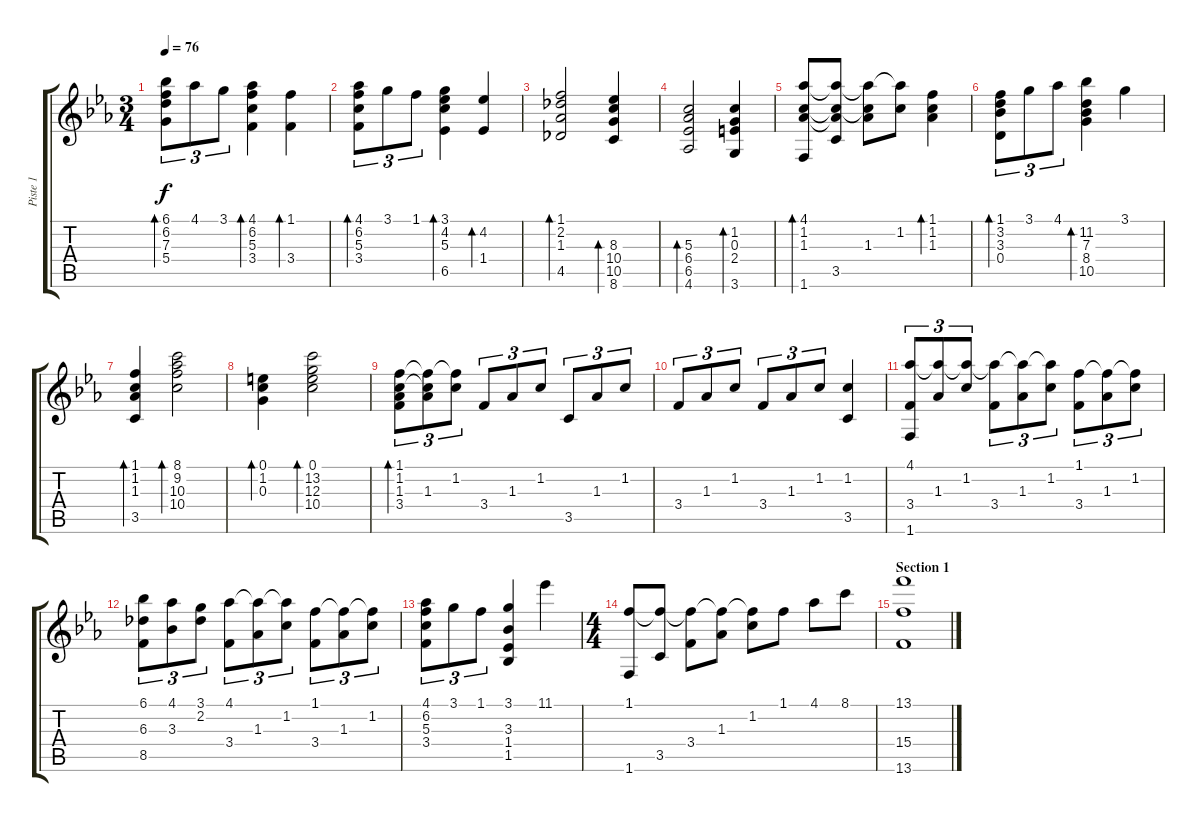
\track ("Piste 1" "Piste 1") {instrument acousticguitarnylon}
\staff {score tabs}
\tuning (E4 B3 G3 D3 A2 E2) {hide}
\ts (3 4)
\tempo 76
\clef g2
\ks eb
(6.1 6.2 7.3 5.4).8{tu (3 2) bd 30 dy f} 4.1.8{tu (3 2)} 3.1.8{tu (3 2)} (4.1 6.2 5.3 3.4).4{bd 120} (1.1 3.4).4{bd 120} |
(4.1 6.2 5.3 3.4).8{tu (3 2) bd 30} 3.1.8{tu (3 2)} 1.1.8{tu (3 2)} (3.1 4.2 5.3 6.5).4{bd 120} (4.2 1.4).4{bd 30} |
(1.1 2.2 1.3 4.5).2{bd 120} (8.3 10.4 10.5 8.6).4{bd 120} |
(5.3 6.4 6.5 4.6).2{bd 120} (1.2 0.3 2.4 3.6).4{bd 120} |
(4.1 1.2 1.3 1.6).8{bd 30} (4.1{t} 1.2{t} 1.3{t} 3.5).8 (4.1{t} 1.2{t} 1.3).8 (4.1{t} 1.2).8 (1.1 1.2 1.3).4{bd 120} |
(1.1 3.2 3.3 0.4).8{tu (3 2) bd 30} 3.1.8{tu (3 2)} 4.1.8{tu (3 2)} (11.2 7.3 8.4 10.5).4{bd 120} 3.1.4 |
(1.1 1.2 1.3 3.5).4{bd 120} (8.1 9.2 10.3 10.4).2{bd 120} |
(0.1 1.2 0.3).4{bd 120} (0.1 13.2 12.3 10.4).2{bd 120} |
(1.1 1.2 1.3 3.4).8{tu (3 2) bd 30} (1.1{t} 1.2{t} 1.3).8{tu (3 2)} (1.1{t} 1.2).8{tu (3 2)} 3.4.8{tu (3 2)} 1.3.8{tu (3 2)} 1.2.8{tu (3 2)} 3.5.8{tu (3 2)} 1.3.8{tu (3 2)} 1.2.8{tu (3 2)} |
3.4.8{tu (3 2)} 1.3.8{tu (3 2)} 1.2.8{tu (3 2)} 3.4.8{tu (3 2)} 1.3.8{tu (3 2)} 1.2.8{tu (3 2)} (1.2 3.5).4 |
(4.1 3.4 1.6).8{tu (3 2)} (4.1{t} 1.3).8{tu (3 2)} (4.1{t} 1.2).8{tu (3 2)} (4.1{t} 3.4).8{tu (3 2)} (4.1{t} 1.3).8{tu (3 2)} (4.1{t} 1.2).8{tu (3 2)} (1.1 3.4).8{tu (3 2)} (1.1{t} 1.3).8{tu (3 2)} (1.1{t} 1.2).8{tu (3 2)} |
(6.1 6.3 8.5).8{tu (3 2)} (4.1 3.3).8{tu (3 2)} (3.1 2.2).8{tu (3 2)} (4.1 3.4).8{tu (3 2)} (4.1{t} 1.3).8{tu (3 2)} (4.1{t} 1.2).8{tu (3 2)} (1.1 3.4).8{tu (3 2)} (1.1{t} 1.3).8{tu (3 2)} (1.1{t} 1.2).8{tu (3 2)} |
(4.1 6.2 5.3 3.4).8{tu (3 2)} 3.1.8{tu (3 2)} 1.1.8{tu (3 2)} (3.1 3.3 1.4 1.5).4 11.1.4 |
\ts (4 4)
(1.1 1.6).8 (1.1{t} 3.5).8 (1.1{t} 3.4).8 (1.1{t} 1.3).8 (1.1{t} 1.2).8 1.1.8 4.1.8 8.1.8 |
\section ("" "Section 1")
(13.1 15.4 13.6).1
